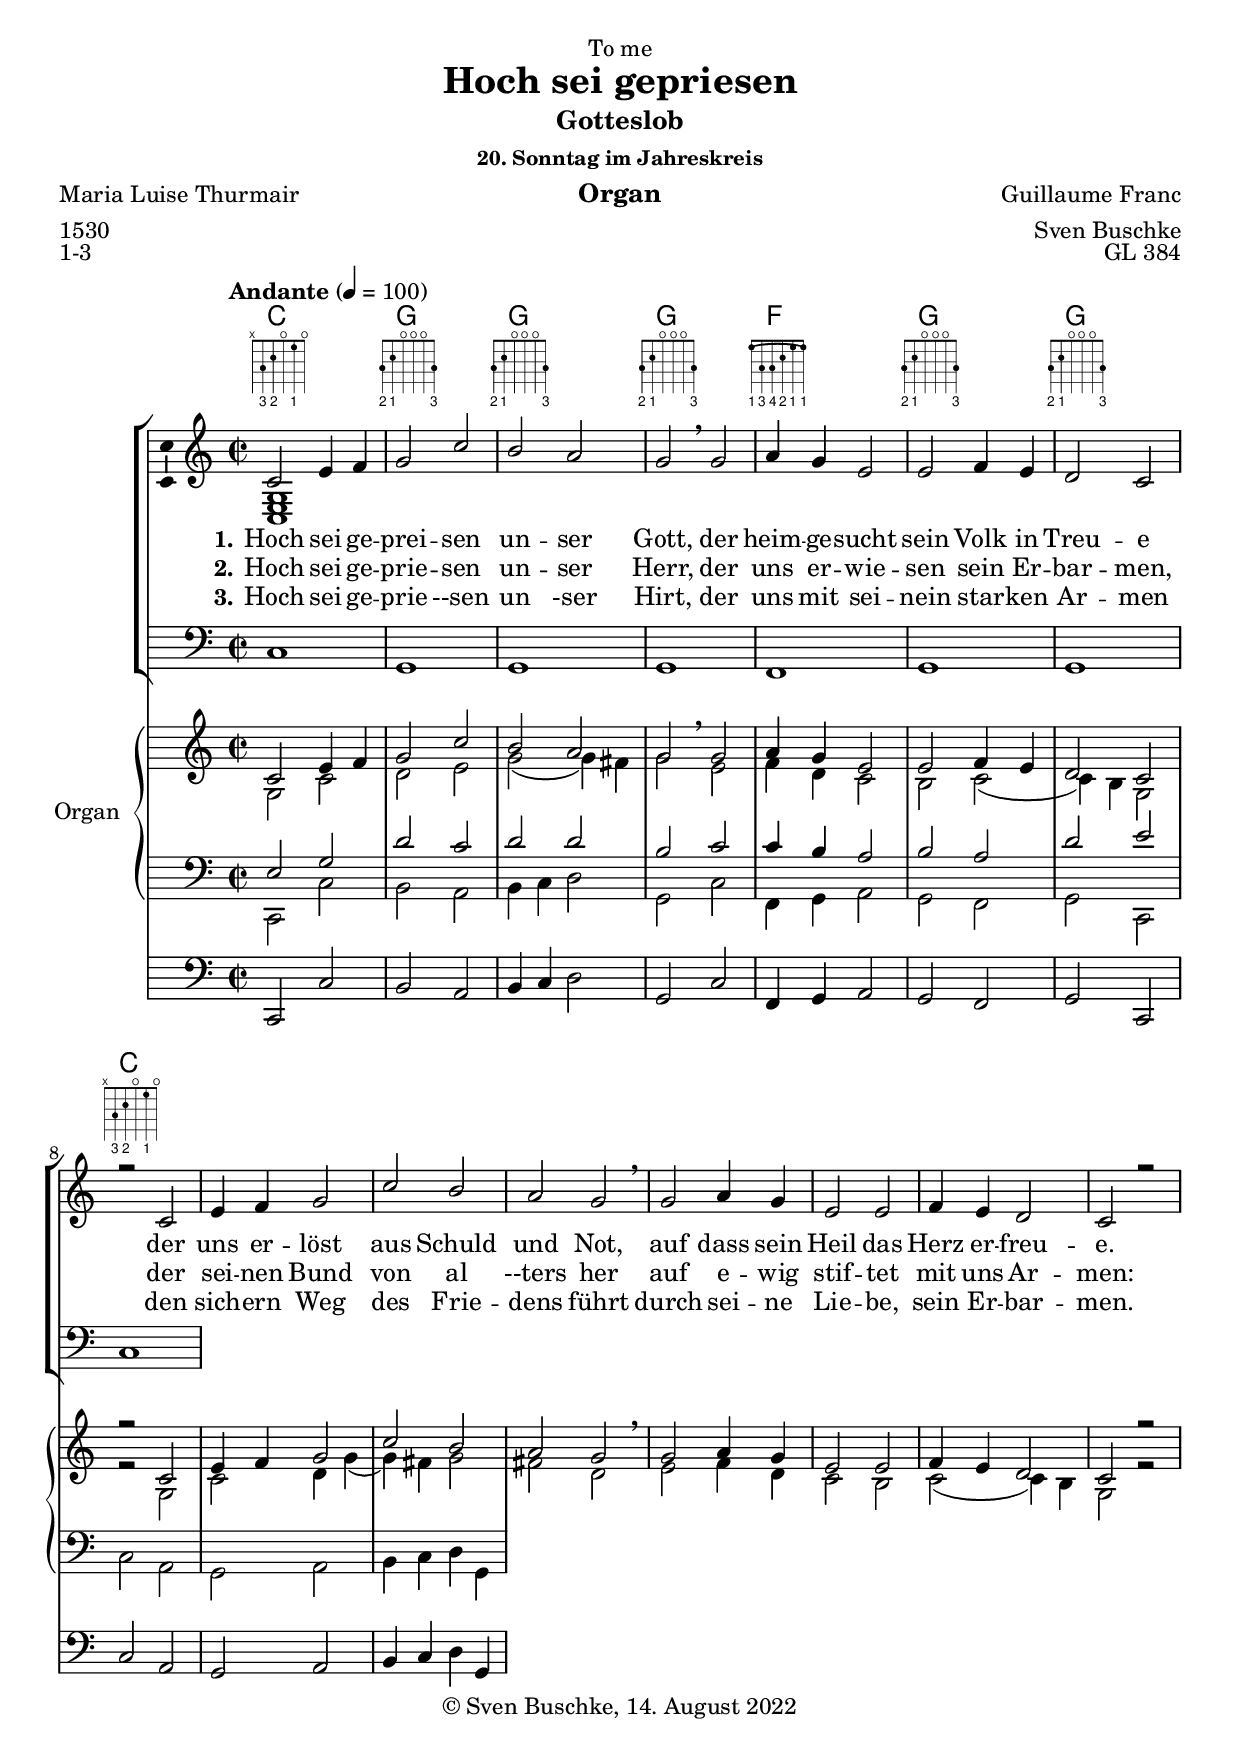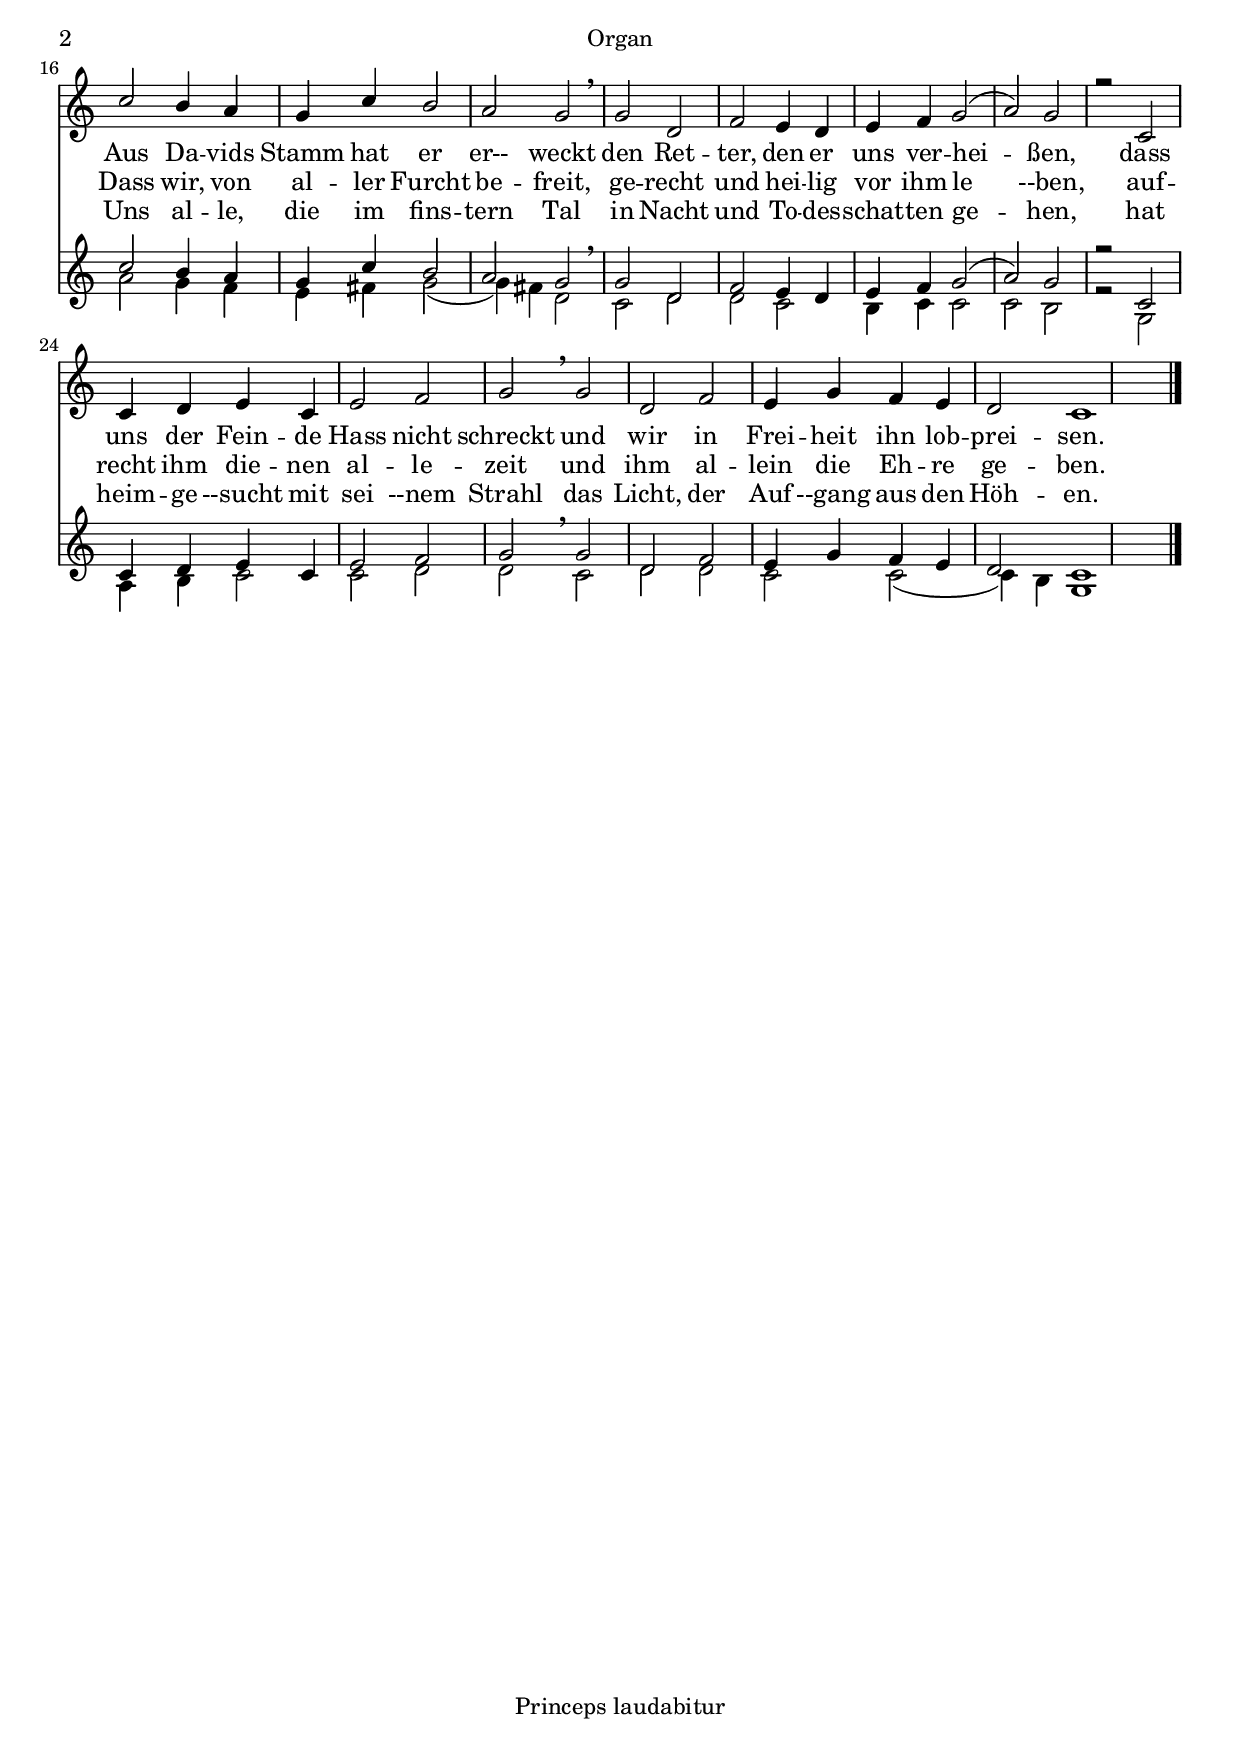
\version "2.22.2"
\language "english"

\include "predefined-guitar-fretboards.ly"

\header {
  dedication = "To me"
  title = "Hoch sei gepriesen"
  subtitle = "Gotteslob"
  subsubtitle = "20. Sonntag im Jahreskreis"
  instrument = "Organ"
  composer = "Guillaume Franc"
  arranger = "Sven Buschke"
  poet = "Maria Luise Thurmair"
  meter = "1530"
  piece = "1-3"
  opus = "GL 384"
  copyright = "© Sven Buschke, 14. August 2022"
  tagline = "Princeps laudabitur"
}

global = {
  \key c \major
  \time 2/2
  \tempo "Andante" 4=100
}

chordNames = \chordmode {
  \global
  \semiGermanChords
  % Chords follow here.
  c1 g g g
  f g g c
}

melody = \relative c'' {
  \global
  % Music follows here.
  c,2 e4 f g2 c b a g \breathe
  g a4 g e2 e f4 e d2 c r2

  c2 e4 f g2 c b a g \breathe
  g a4 g e2 e f4 e d2 c r2
  c'2 b4 a g c b2 a g \breathe
  g d f  e4 d e f g2( a) g r2
  c, c4 d e c e2 f g \breathe
  g d f e4 g f e d2 c1
  \bar "|."
}

accRight = \relative c' {
  \global
  % Music follows here.
  <c, e g>1
}

accLeft = \relative c {
  \global
  % Music follows here.
  c1 g g g f g g c
}

verseOne = \lyricmode {
  \set stanza = "1."
  % Lyrics follow here.
  Hoch sei ge -- prei -- sen un -- ser Gott,
  der heim -- ge -- sucht sein Volk in Treu -- e
  der uns er -- löst aus Schuld und Not,
  auf dass sein Heil das Herz er -- freu -- e.
  Aus Da -- vids Stamm hat er  er-- weckt den Ret -- ter,
  den er uns ver -- hei -- ßen,
  dass uns der Fein -- de Hass
  nicht schreckt und wir in Frei -- heit ihn lob -- prei -- sen.
}

verseTwo = \lyricmode {
  \set stanza = "2."
  % Lyrics follow here.
  Hoch sei ge -- prie -- sen un -- ser Herr,
  der uns er -- wie -- sen sein Er -- bar -- men,
  der sei -- nen Bund von al --ters her
  auf e -- wig stif -- tet mit uns Ar -- men:
  Dass wir, von al -- ler Furcht be -- freit,
  ge -- recht und hei -- lig vor ihm le --ben,
  auf -- recht ihm die -- nen al -- le -- zeit
  und ihm al -- lein die Eh -- re ge -- ben.
}

verseThree = \lyricmode {
  \set stanza = "3."
  % Lyrics follow here.
  Hoch sei ge -- prie --sen un -ser Hirt,
  der uns mit sei -- nein star -- ken Ar -- men
  den sich -- ern Weg des Frie -- dens führt
  durch sei -- ne Lie -- be, sein Er -- bar -- men.
  Uns al -- le, die im fins -- tern Tal
  in Nacht und To -- des -- schat -- ten ge -- hen,
  hat heim -- ge --sucht mit sei --nem Strahl
  das Licht, der Auf --gang aus den Höh -- en.

}

rightOne = \relative c'' {
  \global
  % Music follows here.
  \melody
}

rightTwo = \relative c'' {
  \global
  % Music follows here.
  g,2 c d e g( g4) fs g2
  e f4 d c2 b c( c4) b g2 r
  g c d4 g( g) fs g2
  fs d
  e f4 d c2 b c( c4) b g2 r
  a' g4 f e fs g2( g4) fs d2
  c d d c b4 c c2 c b r
  g a4 b c2 c d d
  c d d  c c( c4) b g1

}

leftOne = \relative c' {
  \global
  % Music follows here.
  e,2 g d' c d d b
  c c4 b a 2 b a d e
}

leftTwo = \relative c' {
  \global
  % Music follows here.
  c,,2 c' b a b4 c d2 g,
  c f,4 g a 2 g f g c,
  c' a g a b4 c d g,
}

pedal = \relative c {
  \global
  % Music follows here.
  \leftTwo
}

leadSheetPart = <<
  \new ChordNames \chordNames
  \new FretBoards \chordNames
  \new ChoirStaff <<
    \new Staff <<
      \new Voice = "melody" \with {
        \consists "Ambitus_engraver"
      } { \voiceOne \melody }
      \new Voice { \voiceTwo \accRight }
    >>
    \new Lyrics \lyricsto "melody" \verseOne
    \new Lyrics \lyricsto "melody" \verseTwo
    \new Lyrics \lyricsto "melody" \verseThree
    \new Staff { \clef bass \accLeft }
  >>
>>

organPart = <<
  \new PianoStaff \with {
    instrumentName = "Organ"
  } <<
    \new Staff = "right" \with {
      midiInstrument = "church organ"
    } << \rightOne \\ \rightTwo >>
    \new Staff = "left" \with {
      midiInstrument = "church organ"
    } { \clef bass << \leftOne \\ \leftTwo >> }
  >>
  \new Staff = "pedal" \with {
    midiInstrument = "church organ"
  } { \clef bass \pedal }
>>

\score {
  <<
    \leadSheetPart
    \organPart
  >>
  \layout { }
  \midi { }
}
